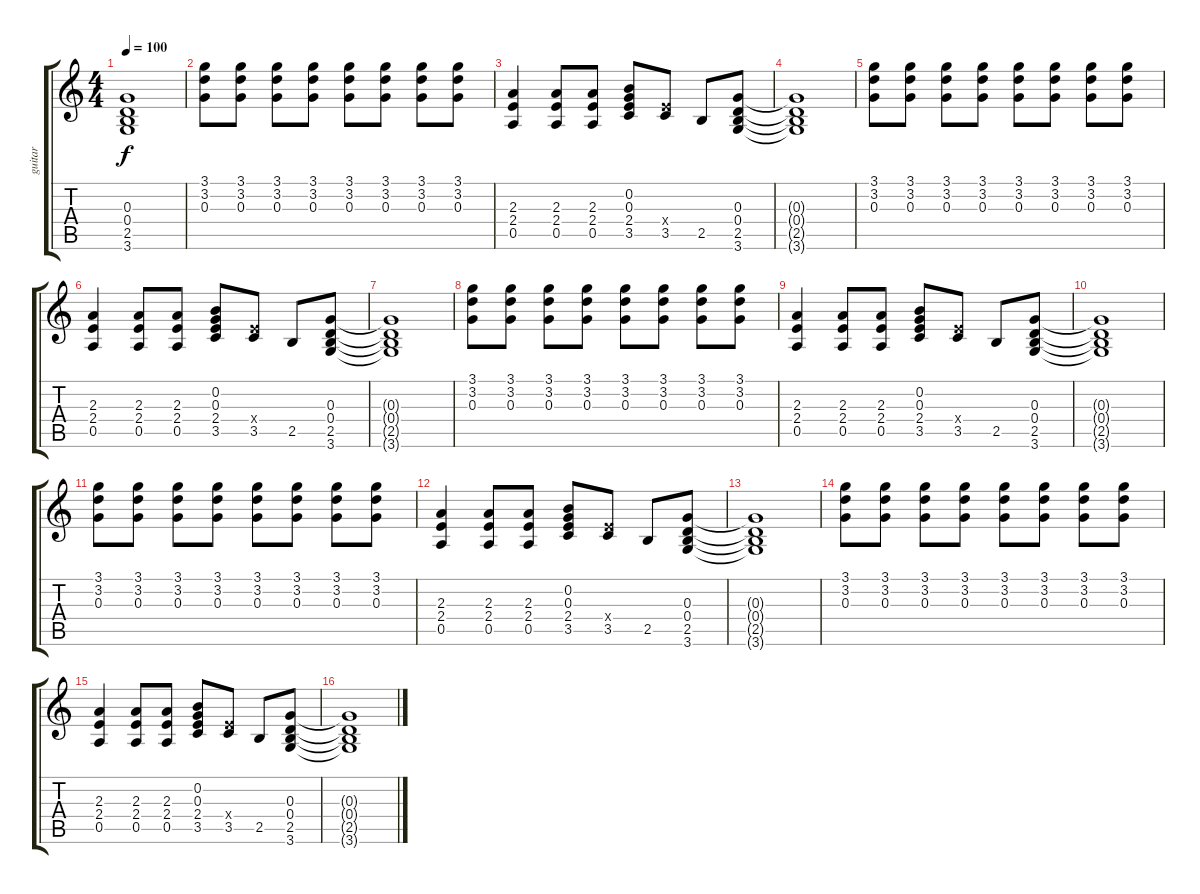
\track ("guitar" "guitar") {instrument distortionguitar}
\staff {score tabs}
\tuning (E4 B3 G3 D3 A2 E2) {hide}
\ts (4 4)
\tempo 100
\clef g2
\ks c
(0.3{t} 0.4{t} 2.5{t} 3.6{t}).1{dy f} |
(3.1 3.2 0.3).8{instrument electricguitarclean} (3.1 3.2 0.3).8 (3.1 3.2 0.3).8 (3.1 3.2 0.3).8 (3.1 3.2 0.3).8 (3.1 3.2 0.3).8 (3.1 3.2 0.3).8 (3.1 3.2 0.3).8 |
(2.3 2.4 0.5).4{instrument electricguitarclean} (2.3 2.4 0.5).8 (2.3 2.4 0.5).8 (0.2 0.3 2.4 3.5).8 (2.4{x} 3.5).8 2.5.8 (0.3 0.4 2.5 3.6).8 |
(0.3{t} 0.4{t} 2.5{t} 3.6{t}).1 |
(3.1 3.2 0.3).8{instrument electricguitarclean} (3.1 3.2 0.3).8 (3.1 3.2 0.3).8 (3.1 3.2 0.3).8 (3.1 3.2 0.3).8 (3.1 3.2 0.3).8 (3.1 3.2 0.3).8 (3.1 3.2 0.3).8 |
(2.3 2.4 0.5).4{instrument electricguitarclean} (2.3 2.4 0.5).8 (2.3 2.4 0.5).8 (0.2 0.3 2.4 3.5).8 (2.4{x} 3.5).8 2.5.8 (0.3 0.4 2.5 3.6).8 |
(0.3{t} 0.4{t} 2.5{t} 3.6{t}).1 |
(3.1 3.2 0.3).8{instrument electricguitarclean} (3.1 3.2 0.3).8 (3.1 3.2 0.3).8 (3.1 3.2 0.3).8 (3.1 3.2 0.3).8 (3.1 3.2 0.3).8 (3.1 3.2 0.3).8 (3.1 3.2 0.3).8 |
(2.3 2.4 0.5).4{instrument electricguitarclean} (2.3 2.4 0.5).8 (2.3 2.4 0.5).8 (0.2 0.3 2.4 3.5).8 (2.4{x} 3.5).8 2.5.8 (0.3 0.4 2.5 3.6).8 |
(0.3{t} 0.4{t} 2.5{t} 3.6{t}).1 |
(3.1 3.2 0.3).8{instrument electricguitarclean} (3.1 3.2 0.3).8 (3.1 3.2 0.3).8 (3.1 3.2 0.3).8 (3.1 3.2 0.3).8 (3.1 3.2 0.3).8 (3.1 3.2 0.3).8 (3.1 3.2 0.3).8 |
(2.3 2.4 0.5).4{instrument electricguitarclean} (2.3 2.4 0.5).8 (2.3 2.4 0.5).8 (0.2 0.3 2.4 3.5).8 (2.4{x} 3.5).8 2.5.8 (0.3 0.4 2.5 3.6).8 |
(0.3{t} 0.4{t} 2.5{t} 3.6{t}).1 |
(3.1 3.2 0.3).8{instrument electricguitarclean} (3.1 3.2 0.3).8 (3.1 3.2 0.3).8 (3.1 3.2 0.3).8 (3.1 3.2 0.3).8 (3.1 3.2 0.3).8 (3.1 3.2 0.3).8 (3.1 3.2 0.3).8 |
(2.3 2.4 0.5).4{instrument electricguitarclean} (2.3 2.4 0.5).8 (2.3 2.4 0.5).8 (0.2 0.3 2.4 3.5).8 (2.4{x} 3.5).8 2.5.8 (0.3 0.4 2.5 3.6).8 |
(0.3{t} 0.4{t} 2.5{t} 3.6{t}).1
